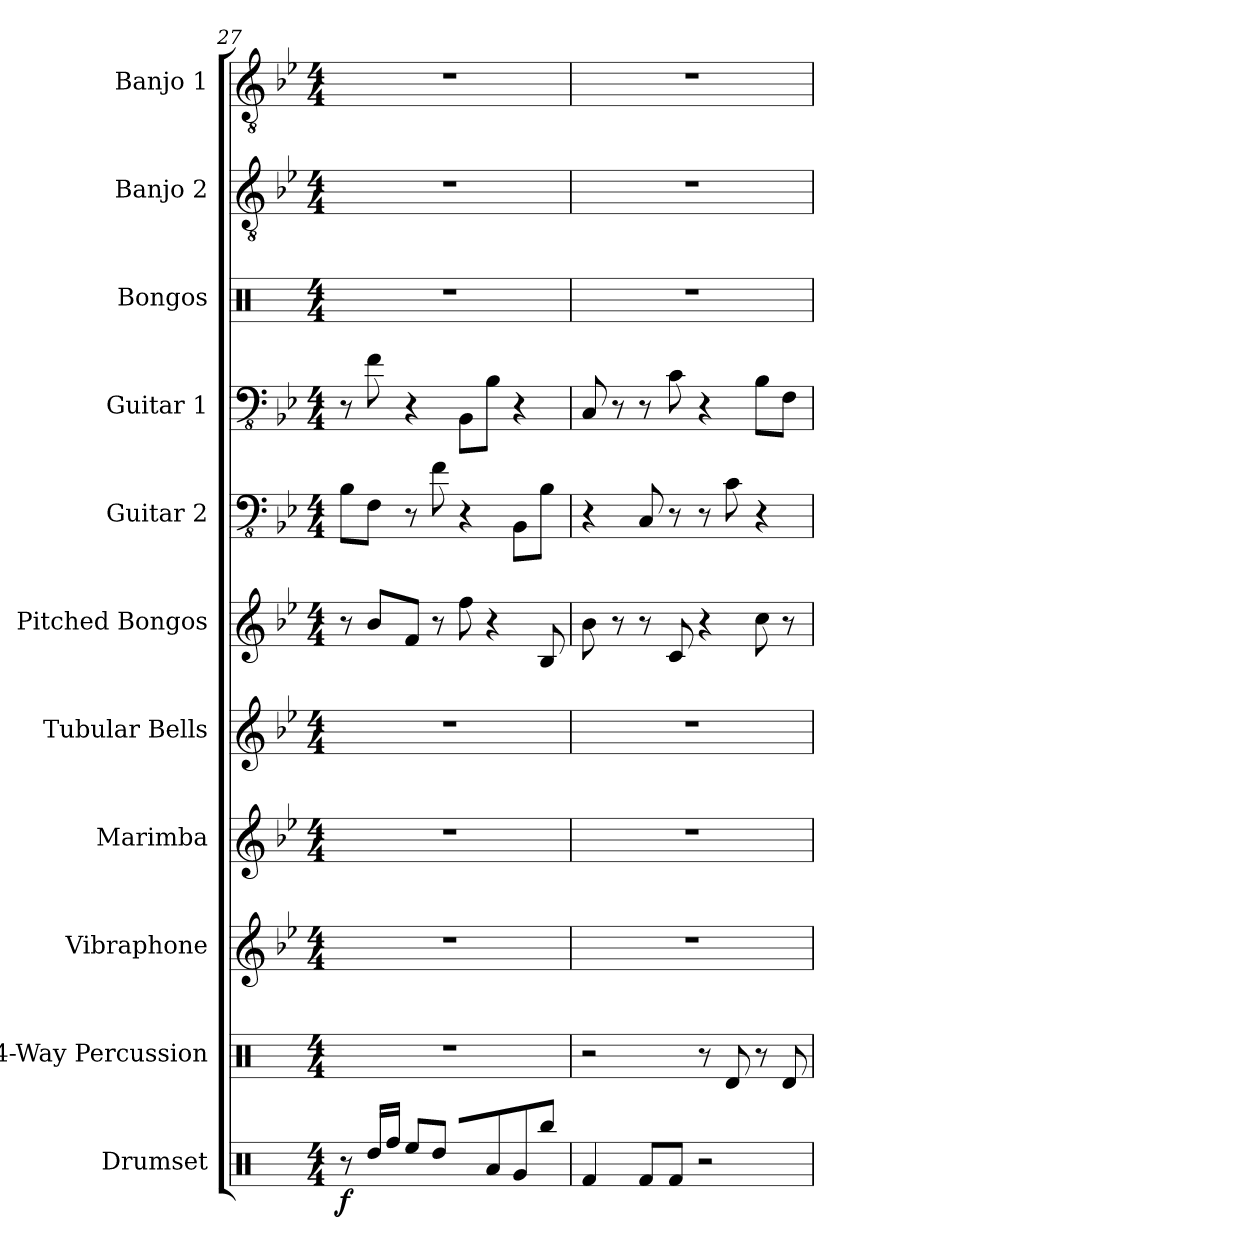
**kern	**dynam	**kern	**kern	**kern	**kern	**kern	**kern	**kern	**kern	**kern	**kern
*part11	*part11	*part10	*part9	*part8	*part7	*part6	*part5	*part4	*part3	*part2	*part1
*staff11	*staff11	*staff10	*staff9	*staff8	*staff7	*staff6	*staff5	*staff4	*staff3	*staff2	*staff1
*I"Drumset	*	*I"4-Way Percussion	*I"Vibraphone	*I"Marimba	*I"Tubular Bells	*I"Pitched Bongos	*I"Guitar 2	*I"Guitar 1	*I"Bongos	*I"Banjo 2	*I"Banjo 1
*I'Drs.	*	*I'4 Prc.	*I'Vib.	*I'Mrm.	*I'Bells	*	*	*	*	*I'Banjo	*
*clefX	*	*clefX	*clefG2	*clefG2	*clefG2	*clefG2	*clefFv4	*clefFv4	*clefX	*clefGv2	*clefGv2
*k[]	*	*k[]	*k[b-e-]	*k[b-e-]	*k[b-e-]	*k[b-e-]	*k[b-e-]	*k[b-e-]	*k[]	*k[b-e-]	*k[b-e-]
*M4/4	*	*M4/4	*M4/4	*M4/4	*M4/4	*M4/4	*M4/4	*M4/4	*M4/4	*M4/4	*M4/4
=27	=27	=27	=27	=27	=27	=27	=27	=27	=27	=27	=27
!	!LO:DY:b	!	!	!	!	!	!	!	!	!	!
8r	f	1r	1r	1r	1r	8r	8BB-\L	8r	1r	1r	1r
16Rdd/LL	.	.	.	.	.	8b-/L	8FF\J	8F\	.	.	.
16Rff/JJ	.	.	.	.	.	.	.	.	.	.	.
8Ree/L	.	.	.	.	.	8f/J	8r	4r	.	.	.
8Rdd/J	.	.	.	.	.	8r	8F\	.	.	.	.
8R/L	.	.	.	.	.	8ff\	4r	8BBB-\L	.	.	.
8Ra/	.	.	.	.	.	4r	.	8BB-\J	.	.	.
8Rg/	.	.	.	.	.	.	8BBB-\L	4r	.	.	.
8Rbb/J	.	.	.	.	.	8B-/	8BB-\J	.	.	.	.
=28	=28	=28	=28	=28	=28	=28	=28	=28	=28	=28	=28
4Rf/	.	2r	1r	1r	1r	8b-\	4r	8CC/	1r	1r	1r
.	.	.	.	.	.	8r	.	8r	.	.	.
8Rf/L	.	.	.	.	.	8r	8CC/	8r	.	.	.
8Rf/J	.	.	.	.	.	8c/	8r	8C\	.	.	.
2r	.	8r	.	.	.	4r	8r	4r	.	.	.
.	.	8Rd/	.	.	.	.	8C\	.	.	.	.
.	.	8r	.	.	.	8cc\	4r	8BB-\L	.	.	.
.	.	8Rd/	.	.	.	8r	.	8FF\J	.	.	.
=	=	=	=	=	=	=	=	=	=	=	=
*-	*-	*-	*-	*-	*-	*-	*-	*-	*-	*-	*-
